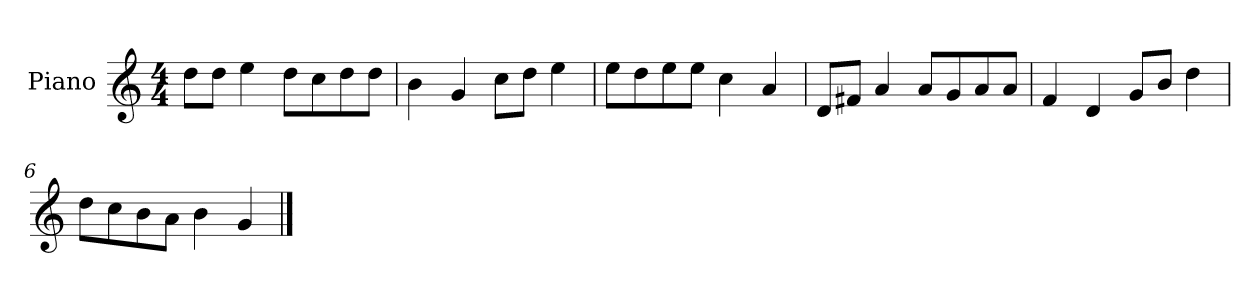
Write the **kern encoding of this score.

**kern
*part1
*staff1
*I"Piano
*I'P-no
*clefG2
*k[]
*M4/4
*MM90
=1
8dd\L
8dd\J
4ee\
8dd\L
8cc\
8dd\
8dd\J
=2
4b\
4g/
8cc\L
8dd\J
4ee\
=3
8ee\L
8dd\
8ee\
8ee\J
4cc\
4a/
=4
8d/L
8f#X/J
4a/
8a/L
8g/
8a/
8a/J
=5
4f/
4d/
8g/L
8b/J
4dd\
=6
8dd\L
8cc\
8b\
8a\J
4b\
4g/
==
*-
